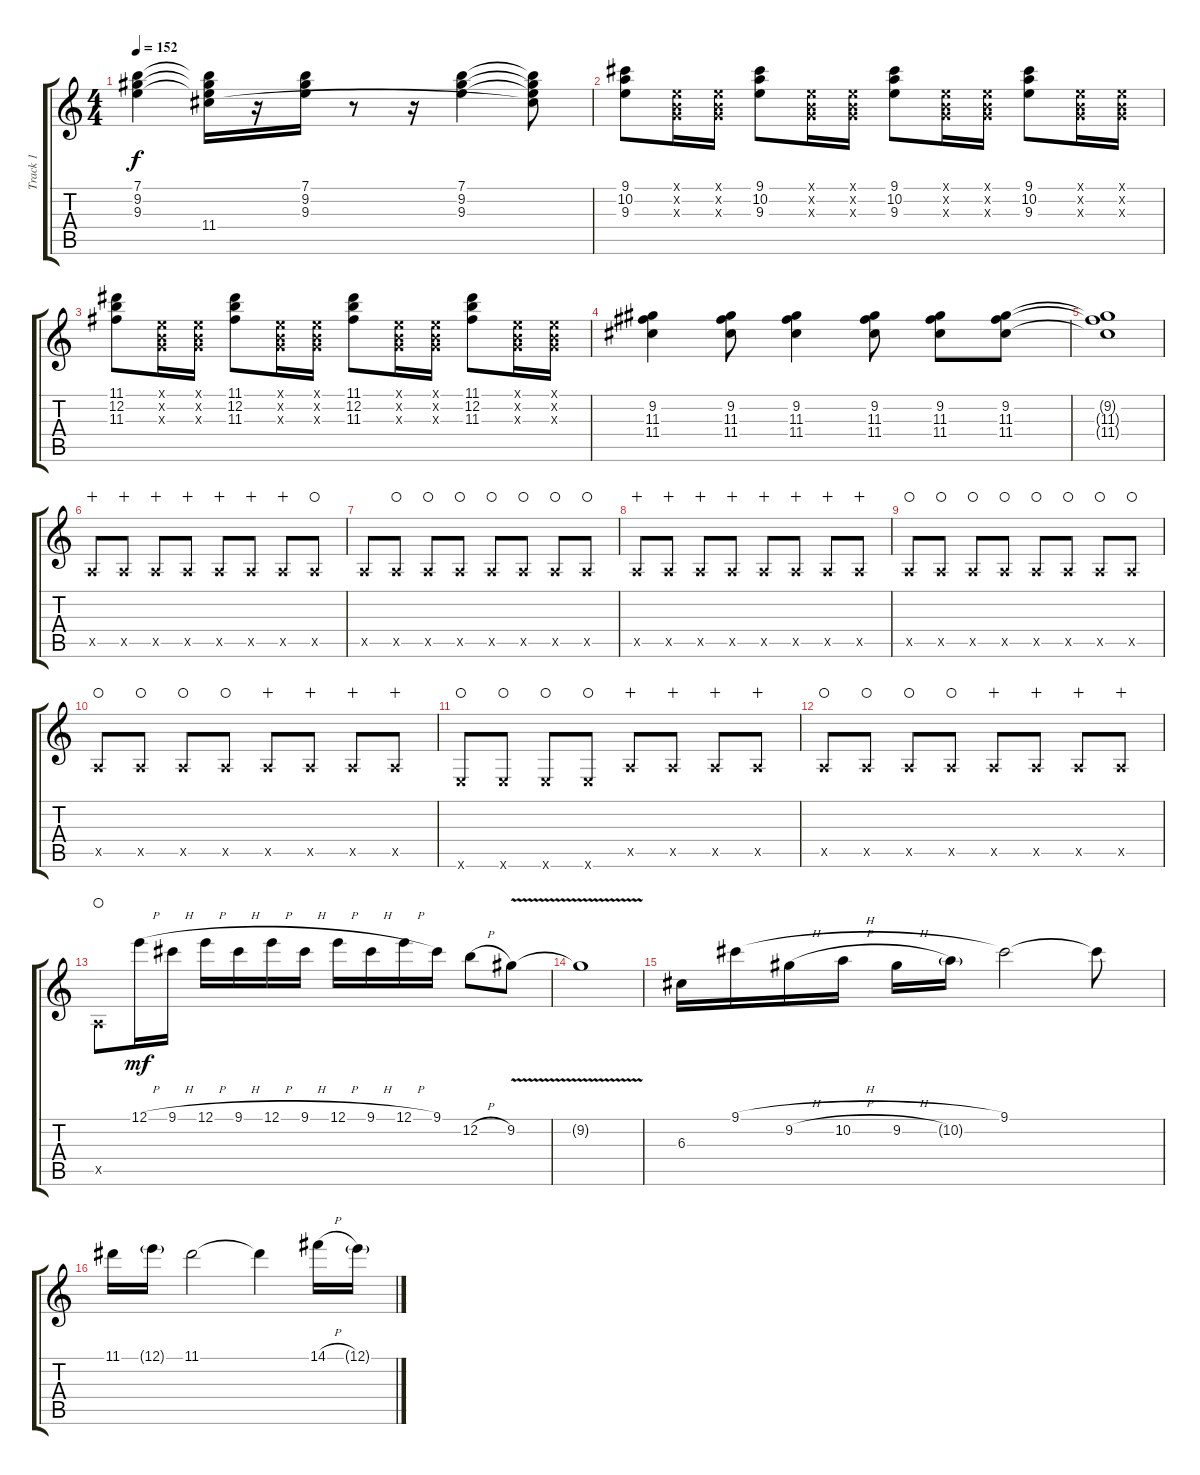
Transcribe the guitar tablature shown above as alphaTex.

\track ("Track 1" "Track 1") {instrument overdrivenguitar}
\staff {score tabs}
\tuning (E4 B3 G3 D3 A2 E2) {hide}
\ts (4 4)
\tempo 152
\clef g2
\ks c
(7.1 9.2 9.3).4{dy f} (7.1{t} 9.2{t} 9.3{t} 11.4{t}).16 r.16 (7.1 9.2 9.3).16 r.8 r.16 (7.1 9.2 9.3).4 (7.1{t} 9.2{t} 9.3{t} 11.4{t}).8 |
(9.1 10.2 9.3).8 (0.1{x} 0.2{x} 0.3{x}).16 (0.1{x} 0.2{x} 0.3{x}).16 (9.1 10.2 9.3).8 (0.1{x} 0.2{x} 0.3{x}).16 (0.1{x} 0.2{x} 0.3{x}).16 (9.1 10.2 9.3).8 (0.1{x} 0.2{x} 0.3{x}).16 (0.1{x} 0.2{x} 0.3{x}).16 (9.1 10.2 9.3).8 (0.1{x} 0.2{x} 0.3{x}).16 (0.1{x} 0.2{x} 0.3{x}).16 |
(11.1 12.2 11.3).8 (0.1{x} 0.2{x} 0.3{x}).16 (0.1{x} 0.2{x} 0.3{x}).16 (11.1 12.2 11.3).8 (0.1{x} 0.2{x} 0.3{x}).16 (0.1{x} 0.2{x} 0.3{x}).16 (11.1 12.2 11.3).8 (0.1{x} 0.2{x} 0.3{x}).16 (0.1{x} 0.2{x} 0.3{x}).16 (11.1 12.2 11.3).8 (0.1{x} 0.2{x} 0.3{x}).16 (0.1{x} 0.2{x} 0.3{x}).16 |
(9.2 11.3 11.4).4 (9.2 11.3 11.4).8 (9.2 11.3 11.4).4 (9.2 11.3 11.4).8 (9.2 11.3 11.4).8 (9.2 11.3 11.4).8 |
(9.2{t} 11.3{t} 11.4{t}).1 |
0.5{x}.8{wahc} 0.5{x}.8{wahc} 0.5{x}.8{wahc} 0.5{x}.8{wahc} 0.5{x}.8{wahc} 0.5{x}.8{wahc} 0.5{x}.8{wahc} 0.5{x}.8{waho} |
0.5{x}.8 0.5{x}.8{waho} 0.5{x}.8{waho} 0.5{x}.8{waho} 0.5{x}.8{waho} 0.5{x}.8{waho} 0.5{x}.8{waho} 0.5{x}.8{waho} |
0.5{x}.8{wahc} 0.5{x}.8{wahc} 0.5{x}.8{wahc} 0.5{x}.8{wahc} 0.5{x}.8{wahc} 0.5{x}.8{wahc} 0.5{x}.8{wahc} 0.5{x}.8{wahc} |
0.5{x}.8{waho} 0.5{x}.8{waho} 0.5{x}.8{waho} 0.5{x}.8{waho} 0.5{x}.8{waho} 0.5{x}.8{waho} 0.5{x}.8{waho} 0.5{x}.8{waho} |
0.5{x}.8{waho} 0.5{x}.8{waho} 0.5{x}.8{waho} 0.5{x}.8{waho} 0.5{x}.8{wahc} 0.5{x}.8{wahc} 0.5{x}.8{wahc} 0.5{x}.8{wahc} |
0.6{x}.8{waho} 0.6{x}.8{waho} 0.6{x}.8{waho} 0.6{x}.8{waho} 0.5{x}.8{wahc} 0.5{x}.8{wahc} 0.5{x}.8{wahc} 0.5{x}.8{wahc} |
0.5{x}.8{waho} 0.5{x}.8{waho} 0.5{x}.8{waho} 0.5{x}.8{waho} 0.5{x}.8{wahc} 0.5{x}.8{wahc} 0.5{x}.8{wahc} 0.5{x}.8{wahc} |
0.5{x}.8{waho} 12.1{h}.16{dy mf} 9.1{h}.16 12.1{h}.16 9.1{h}.16 12.1{h}.16 9.1{h}.16 12.1{h}.16 9.1{h}.16 12.1{h}.16 9.1.16 12.2{h}.8 9.2{v}.8 |
9.2{t}.1 |
6.3.16 9.1{h}.16 9.2{h}.16 10.2{h}.16 9.2{h}.16 10.2{g}.16 9.1.2 9.1{t}.8 |
11.1.16 12.1{g}.16 11.1.2 11.1{t}.4 14.1{h}.16 12.1{h g}.16
